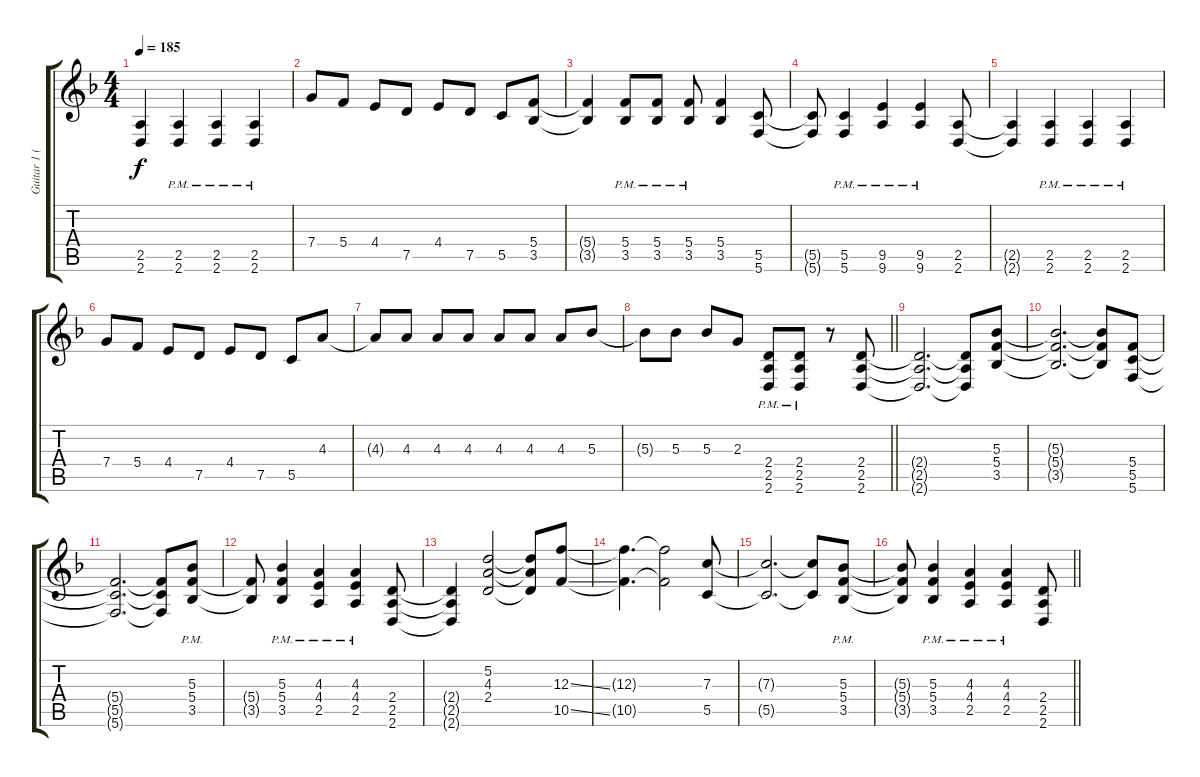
\track ("Guitar 1 (Distorted- Tuck)" "Guitar 1 (") {instrument distortionguitar}
\staff {score tabs}
\tuning (D4 A3 F3 C3 G2 C2) {hide}
\ts (4 4)
\tempo 185
\clef g2
\ks dminor
(2.5{t} 2.6{t}).4{dy f} (2.5{pm} 2.6{pm}).4 (2.5{pm} 2.6{pm}).4 (2.5{pm} 2.6{pm}).4 |
7.4.8 5.4.8 4.4.8 7.5.8 4.4.8 7.5.8 5.5.8 (5.4 3.5).8 |
(5.4{t} 3.5{t}).4 (5.4{pm} 3.5{pm}).8 (5.4{pm} 3.5{pm}).8 (5.4{pm} 3.5{pm}).8 (5.4 3.5).4 (5.5 5.6).8 |
(5.5{t} 5.6{t}).8 (5.5{pm} 5.6{pm}).4 (9.5{pm} 9.6{pm}).4 (9.5{pm} 9.6{pm}).4 (2.5 2.6).8 |
(2.5{t} 2.6{t}).4 (2.5{pm} 2.6{pm}).4 (2.5{pm} 2.6{pm}).4 (2.5{pm} 2.6{pm}).4 |
7.4.8 5.4.8 4.4.8 7.5.8 4.4.8 7.5.8 5.5.8 4.3.8 |
4.3{t}.8 4.3.8 4.3.8 4.3.8 4.3.8 4.3.8 4.3.8 5.3.8 |
\barLineRight lightlight
5.3{t}.8 5.3.8 5.3.8 2.3.8 (2.4{pm} 2.5{pm} 2.6{pm}).8 (2.4{pm} 2.5{pm} 2.6{pm}).8 r.8 (2.4 2.5 2.6).8 |
(2.4{t} 2.5{t} 2.6{t}).2{d} (2.4{t} 2.5{t} 2.6{t}).8 (5.3 5.4 3.5).8 |
(5.3{t} 5.4{t} 3.5{t}).2{d} (5.3{t} 5.4{t} 3.5{t}).8 (5.4 5.5 5.6).8 |
(5.4{t} 5.5{t} 5.6{t}).2{d} (5.4{t} 5.5{t} 5.6{t}).8 (5.3{pm} 5.4{pm} 3.5{pm}).8 |
(5.4{t} 3.5{t}).8 (5.3{pm} 5.4{pm} 3.5{pm}).4 (4.3{pm} 4.4{pm} 2.5{pm}).4 (4.3{pm} 4.4{pm} 2.5{pm}).4 (2.4 2.5 2.6).8 |
(2.4{t} 2.5{t} 2.6{t}).4 (5.2 4.3 2.4).2 (5.2{t} 4.3{t} 2.4{t}).8 (12.3{ss} 10.5{ss}).8 |
(12.3{t} 10.5{t}).4{d} (12.3{t} 10.5{t}).2 (7.3 5.5).8 |
(7.3{t} 5.5{t}).2{d} (7.3{t} 5.5{t}).8 (5.3{pm} 5.4{pm} 3.5{pm}).8 |
\barLineRight lightlight
(5.3{t} 5.4{t} 3.5{t}).8 (5.3{pm} 5.4{pm} 3.5{pm}).4 (4.3{pm} 4.4{pm} 2.5{pm}).4 (4.3{pm} 4.4{pm} 2.5{pm}).4 (2.4 2.5 2.6).8
